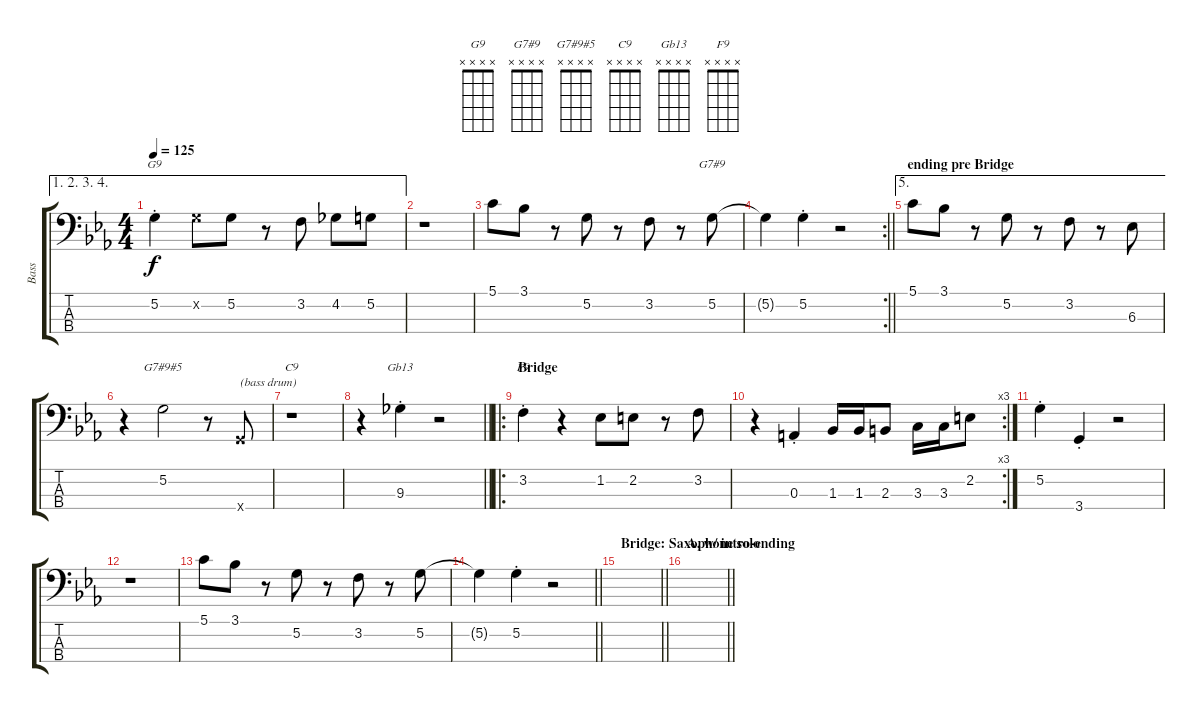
\track ("Bass" "Bass") {instrument electricbassfinger}
\staff {score tabs}
\tuning (G2 D2 A1 E1) {hide}
\chord ("G9" x x x x)
\chord ("G7#9" x x x x)
\chord ("G7#9#5" x x x x)
\chord ("C9" x x x x)
\chord ("Gb13" x x x x)
\chord ("F9" x x x x)
\ae (1 2 3 4)
\ts (4 4)
\tempo 125
\clef f4
\ks cminor
5.2{st}.4{ch "G9" dy f} 5.2{x}.8 5.2.8 r.8 3.2.8 4.2.8 5.2.8 |
r.1 |
5.1.8 3.1.8 r.8 5.2.8 r.8 3.2.8 r.8 5.2.8{ch "G7#9"} |
\rc 2
\barLineRight lightlight
5.2{t}.4 5.2{st}.4 r.2 |
\ae 5
\section ("" "ending pre Bridge")
5.1.8 3.1.8 r.8 5.2.8 r.8 3.2.8 r.8 6.3.8 |
r.4 5.2.2{ch "G7#9#5"} r.8 3.4{x}.8{txt "(bass drum)"} |
r.1{ch "C9"} |
\barLineRight lightlight
r.4 9.3{st}.4{ch "Gb13"} r.2 |
\ro
\section ("" "Bridge")
3.2{st}.4{ch "F9"} r.4 1.2.8 2.2.8 r.8 3.2.8 |
\rc 3
r.4 0.3{st}.4 1.3.16 1.3.16 2.3.8 3.3.16 3.3.16 2.2.8 |
5.2{st}.4 3.4{st}.4 r.2 |
r.1 |
5.1.8 3.1.8 r.8 5.2.8 r.8 3.2.8 r.8 5.2.8 |
\barLineRight lightlight
5.2{t}.4 5.2{st}.4 r.2 |
\section ("" "Bridge: Saxophone solo")
\barLineRight lightlight
|
\section ("" "A, w/ intro-ending")
\barLineRight lightlight
